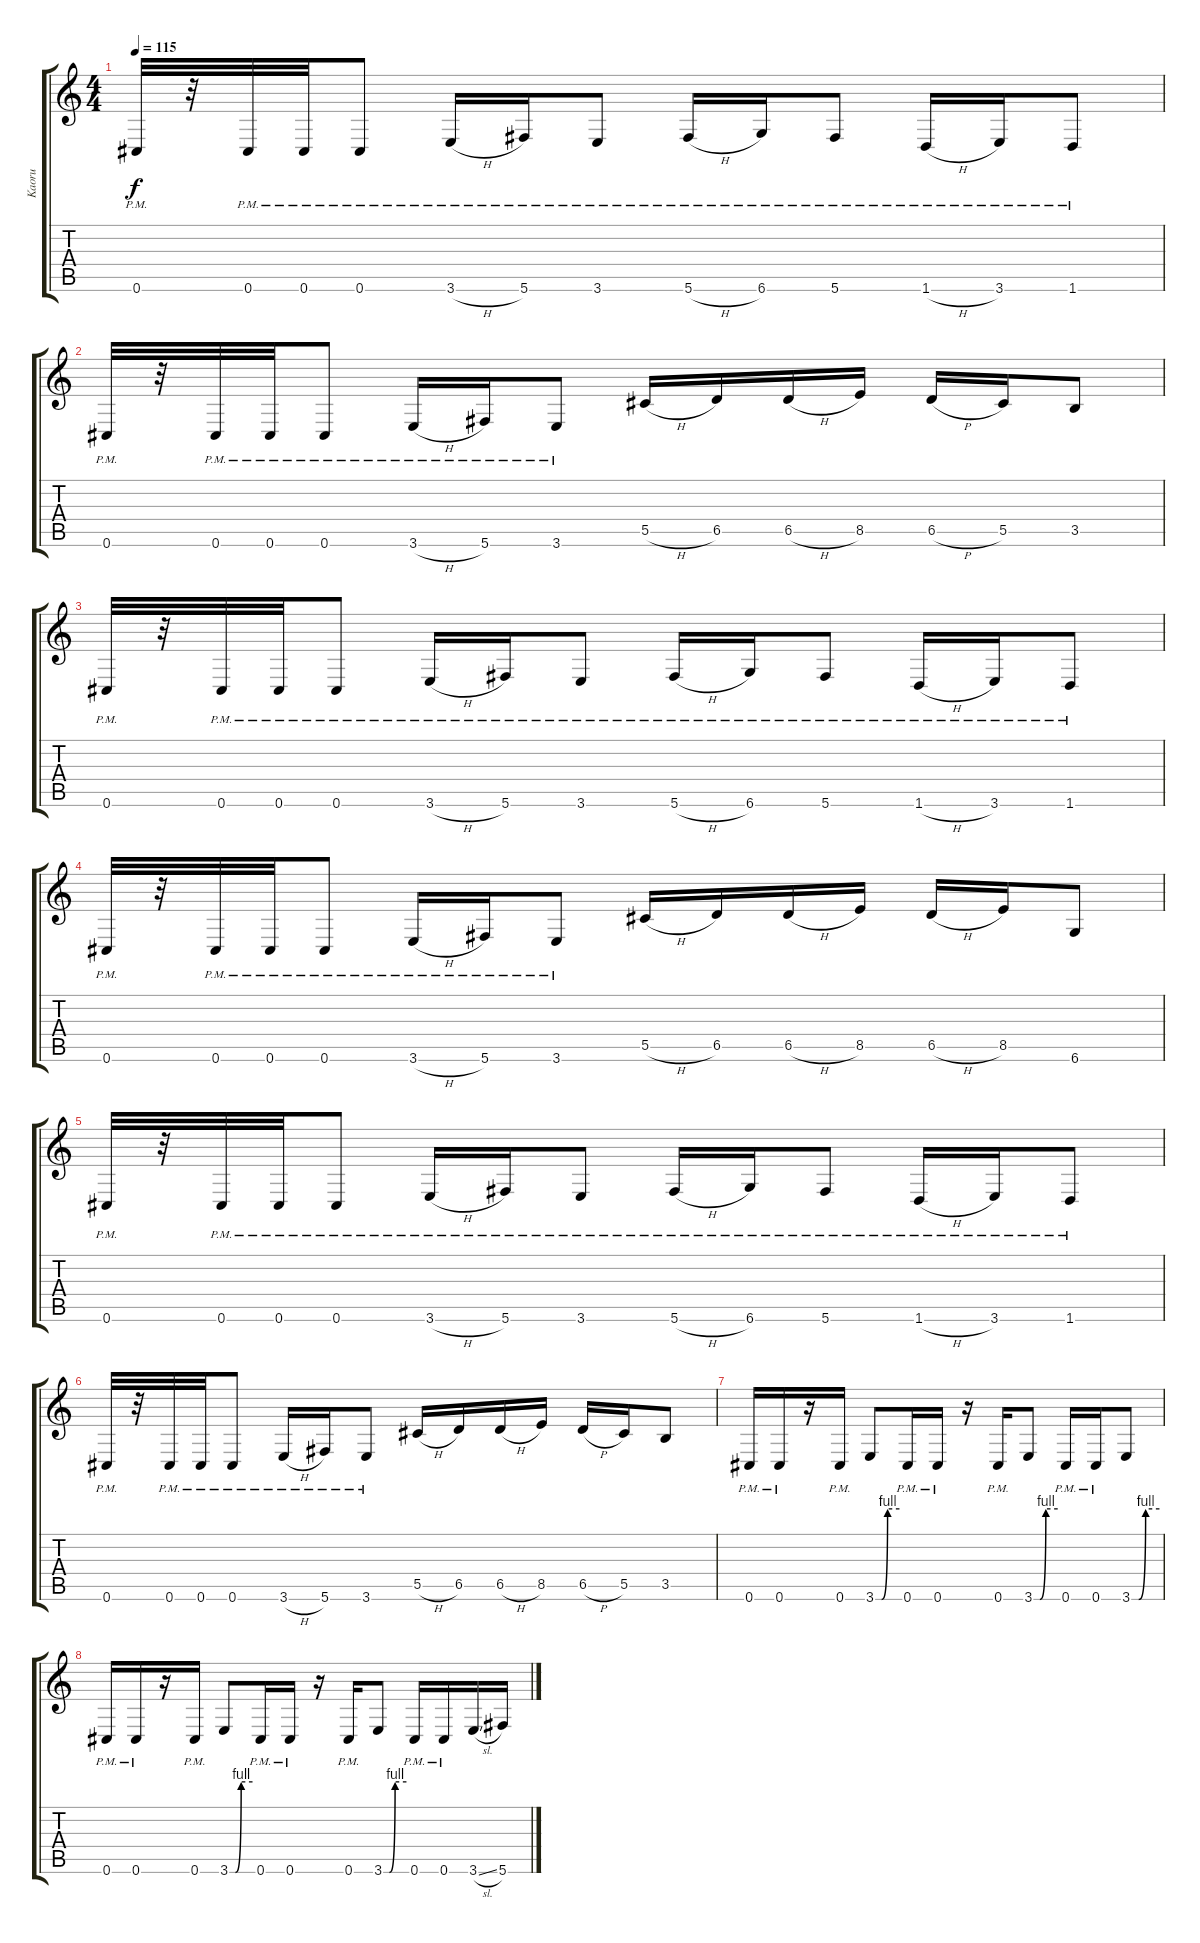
\track ("Kaoru" "Kaoru") {instrument overdrivenguitar}
\staff {score tabs}
\tuning (Eb4 Bb3 Gb3 Db3 Ab2 Db2) {hide}
\ts (4 4)
\tempo 115
\clef g2
\ks c
0.6{pm}.32{dy f} r.32 0.6{pm}.32 0.6{pm}.32 0.6{pm}.8 3.6{h pm}.16 5.6{pm}.16 3.6{pm}.8 5.6{h pm}.16 6.6{pm}.16 5.6{pm}.8 1.6{h pm}.16 3.6{pm}.16 1.6{pm}.8 |
0.6{pm}.32 r.32 0.6{pm}.32 0.6{pm}.32 0.6{pm}.8 3.6{h pm}.16 5.6{pm}.16 3.6{pm}.8 5.5{h}.16 6.5.16 6.5{h}.16 8.5.16 6.5{h}.16 5.5.16 3.5.8 |
0.6{pm}.32 r.32 0.6{pm}.32 0.6{pm}.32 0.6{pm}.8 3.6{h pm}.16 5.6{pm}.16 3.6{pm}.8 5.6{h pm}.16 6.6{pm}.16 5.6{pm}.8 1.6{h pm}.16 3.6{pm}.16 1.6{pm}.8 |
0.6{pm}.32 r.32 0.6{pm}.32 0.6{pm}.32 0.6{pm}.8 3.6{h pm}.16 5.6{pm}.16 3.6{pm}.8 5.5{h}.16 6.5.16 6.5{h}.16 8.5.16 6.5{h}.16 8.5.16 6.6.8 |
0.6{pm}.32 r.32 0.6{pm}.32 0.6{pm}.32 0.6{pm}.8 3.6{h pm}.16 5.6{pm}.16 3.6{pm}.8 5.6{h pm}.16 6.6{pm}.16 5.6{pm}.8 1.6{h pm}.16 3.6{pm}.16 1.6{pm}.8 |
0.6{pm}.32 r.32 0.6{pm}.32 0.6{pm}.32 0.6{pm}.8 3.6{h pm}.16 5.6{pm}.16 3.6{pm}.8 5.5{h}.16 6.5.16 6.5{h}.16 8.5.16 6.5{h}.16 5.5.16 3.5.8 |
0.6{pm}.16 0.6{pm}.16 r.16 0.6{pm}.16 3.6{be (custom 0 0 15 0 30 4 60 4)}.8 0.6{pm}.16 0.6{pm}.16 r.16 0.6{pm}.16 3.6{be (custom 0 0 15 0 30 4 60 4)}.8 0.6{pm}.16 0.6{pm}.16 3.6{be (custom 0 0 15 0 30 4 60 4)}.8 |
0.6{pm}.16 0.6{pm}.16 r.16 0.6{pm}.16 3.6{be (custom 0 0 15 0 30 4 60 4)}.8 0.6{pm}.16 0.6{pm}.16 r.16 0.6{pm}.16 3.6{be (custom 0 0 15 0 30 4 60 4)}.8 0.6{pm}.16 0.6{pm}.16 3.6{sl}.16 5.6.16
